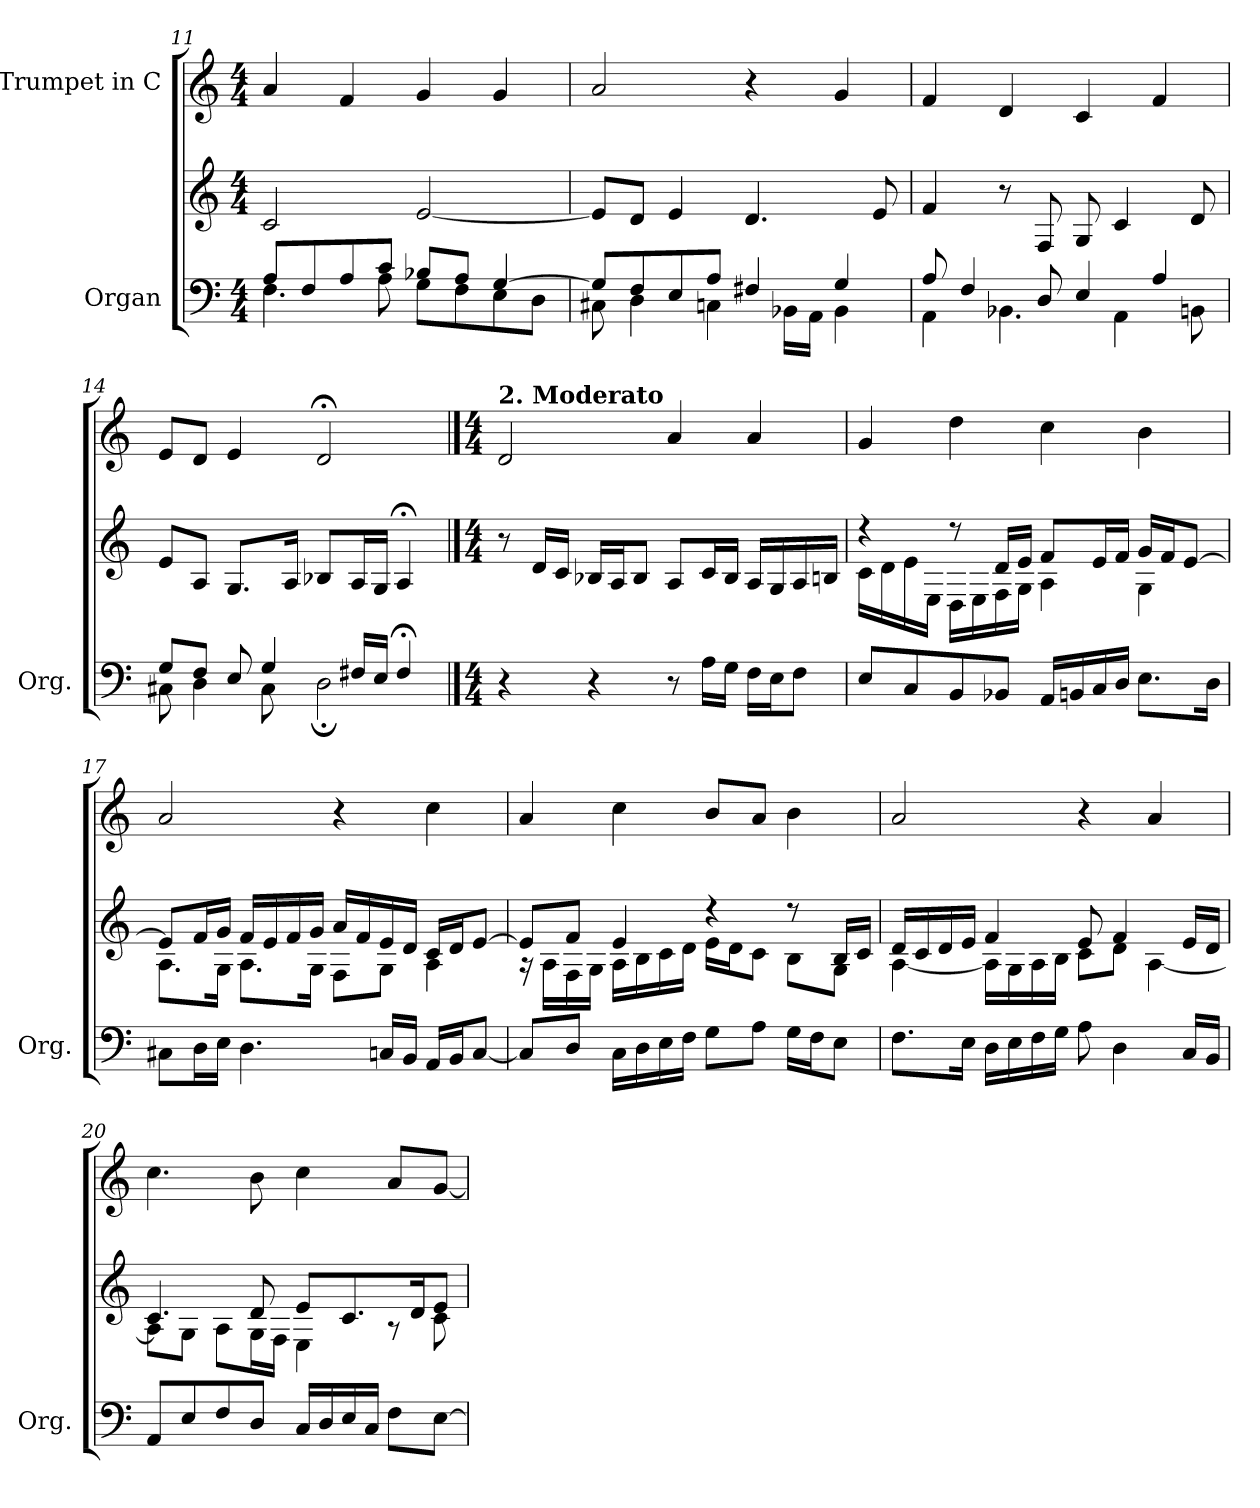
**kern	**kern	**kern
*part2	*part2	*part1
*staff3	*staff2	*staff1
*I"Organ	*	*I"Trumpet in C
*I'Org.	*	*
!!LO:PB:g=z
*clefF4	*clefG2	*clefG2
*k[]	*k[]	*k[]
*M4/4	*M4/4	*M4/4
=11	=11	=11
*^	*	*
8A/L	4.F\	2c/	4a/
8F/	.	.	.
8A/	.	.	4f/
8c/J	8A\	.	.
8B-X/L	8G\L	[2e/	4g/
8A/J	8F\	.	.
[>4G/	8E\	.	4g/
.	8D\J	.	.
=12	=12	=12	=12
8G/L]	8C#X\	8e/L]	2a/
8F/	4D\	8d/J	.
8E/	.	4e/	.
8A/J	4Cn\	.	.
4F#X/	.	4.d/	4r
.	16BB-X\LL	.	.
.	16AA\JJ	.	.
4G/	4BB-\	.	4g/
.	.	8e/	.
=13	=13	=13	=13
8A/	4AA\	4f/	4f/
4F/	.	.	.
.	4.BB-X\	8r	4d/
8D/	.	8F/	.
4E/	.	8G/	4c/
.	4AA\	4c/	.
4A/	.	.	4f/
.	8BBn\	8d/	.
!!LO:LB:g=z
=14	=14	=14	=14
8G/L	8C#X\	8e/L	8e/L
8F/J	4D\	8A/J	8d/J
8E/	.	8.G/L	4e/
4G/	8C#\	.	.
.	.	16A/Jk	.
.	2D;\	8B-X/L	2d;</
16F#X/LL	.	16A/L	.
16E/JJ	.	16G/JJ	.
4F#;</	.	4A;</	.
*v	*v	*	*
!!LO:LB:g=z
==15	==15	==15
*M4/4	*M4/4	*M4/4
!	!	!LO:TX:a:B:t=2. Moderato
4r	8r	2d/
.	16d/LL	.
.	16c/JJ	.
4r	16B-X/LL	.
.	16A/J	.
.	8B-/J	.
8r	8A/L	4a/
16A\LL	16c/L	.
16G\JJ	16B-/JJ	.
16F\LL	16A/LL	4a/
16E\J	16G/	.
8F\J	16A/	.
.	16Bn/JJ	.
=16	=16	=16
*	*^	*
8E/L	4rcc	16c\LL	4g/
.	.	16d\	.
8C/	.	16e\	.
.	.	16E\JJ	.
8BB/	8r	16D\LL	4dd\
.	.	16E\	.
8BB-X/J	16d/LL	16F\	.
.	16e/JJ	16G\JJ	.
16AA/LL	8f/L	4A\	4cc\
16BBn/	.	.	.
16C/	16e/L	.	.
16D/JJ	16f/JJ	.	.
8.E\L	16g/LL	4G\	4b\
.	16f/J	.	.
.	[>8e/J	.	.
16D\Jk	.	.	.
!!LO:LB:g=z
=17	=17	=17	=17
8C#X\L	8e/L]	8.A\L	2a/
16D\L	16f/L	.	.
16E\JJ	16g/JJ	16G\Jk	.
4.D\	16f/LL	8.A\L	.
.	16e/	.	.
.	16f/	.	.
.	16g/JJ	16G\Jk	.
.	16a/LL	8F\L	4r
.	16f/	.	.
16Cn/LL	16e/	8G\J	.
16BB/JJ	16d/JJ	.	.
16AA/LL	16c/LL	4A\	4cc\
16BB/J	16d/J	.	.
[8C/J	[>8e/J	.	.
=18	=18	=18	=18
8C/L]	8e/L]	16rA	4a/
.	.	16A\LL	.
8D/J	8f/J	16F\	.
.	.	16G\JJ	.
16C\LL	4e/	16A\LL	4cc\
16D\	.	16B\	.
16E\	.	16c\	.
16F\JJ	.	16d\JJ	.
8G\L	4r	16e\LL	8b/L
.	.	16d\J	.
8A\J	.	8c\J	8a/J
16G\LL	8r	8B\L	4b\
16F\J	.	.	.
8E\J	16B/LL	8G\J	.
.	16c/JJ	.	.
!!LO:PB:g=z
=19	=19	=19	=19
8.F\L	16d/LL	[<4A\	2a/
.	16c/	.	.
.	16d/	.	.
16E\Jk	16e/JJ	.	.
16D\LL	4f/	16A\LL]	.
16E\	.	16G\	.
16F\	.	16A\	.
16G\JJ	.	16B\JJ	.
8A\	8e/	8c\L	4r
4D\	4f/	8d\J	.
.	.	[<4A\	4a/
16C/LL	16e/LL	.	.
16BB/JJ	16d/JJ	.	.
!!LO:LB:g=z
=20	=20	=20	=20
8AA/L	4.c/	8A\L]	4.cc\
8E/	.	8G\J	.
8F/	.	8A\L	.
8D/J	8d/	16G\L	8b\
.	.	16F\JJ	.
16C/LL	8e/L	4E\	4cc\
16D/	.	.	.
16E/	8.c/	.	.
16C/JJ	.	.	.
8F\L	.	8rG	8a/L
.	16d/K	.	.
[8E\J	8e/J	8c\	[8g/J
*	*v	*v	*
=	=	=
*-	*-	*-
